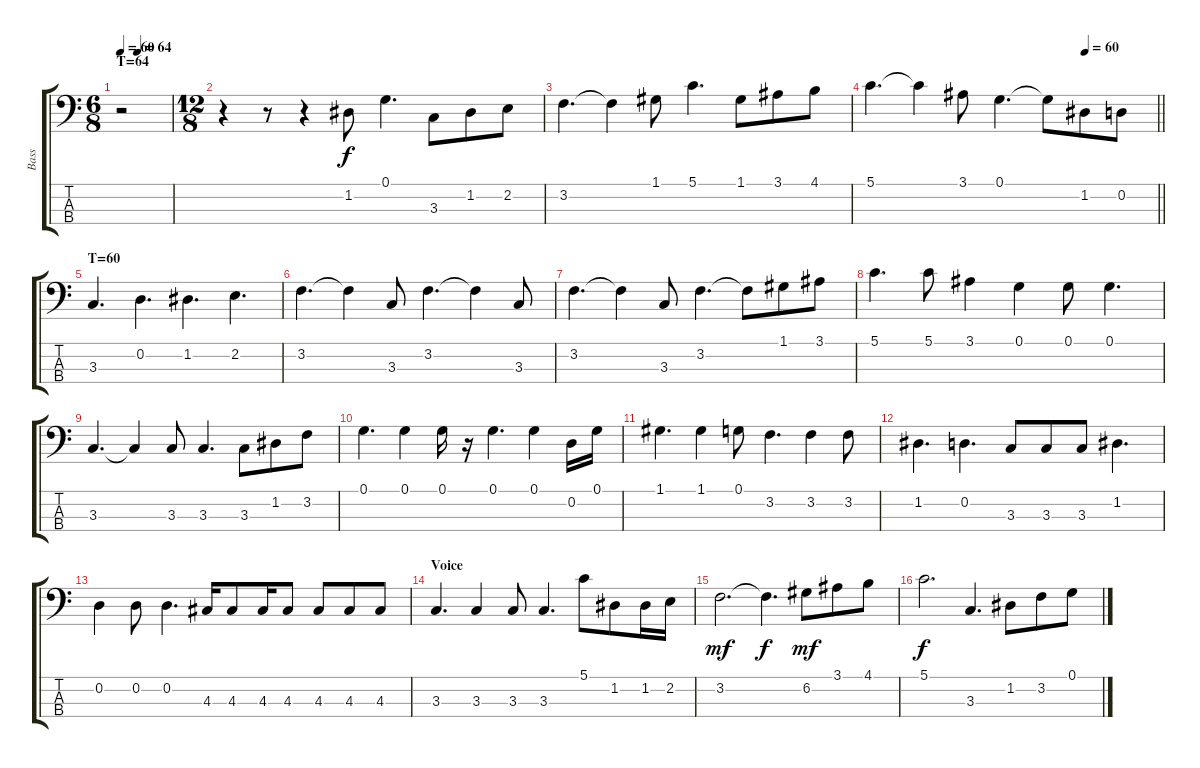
\track ("Bass" "Bass") {instrument electricbassfinger}
\staff {score tabs}
\tuning (G2 D2 A1 E1) {hide}
\ts (6 8)
\section ("" "T=64")
\tempo 60
\tempo (64 0.3333333333333333)
\tempo 60
\clef f4
\ks c
r.2{dy f instrument electricbassfinger} |
\ts (12 8)
r.4 r.8 r.4 1.2.8 0.1.4{d} 3.3.8 1.2.8 2.2.8 |
3.2.4{d} 3.2{t}.4 1.1.8 5.1.4{d} 1.1.8 3.1.8 4.1.8 |
\tempo (60 0.75)
\barLineRight lightlight
5.1.4{d} 5.1{t}.4 3.1.8 0.1.4{d} 0.1{t}.8 1.2.8 0.2.8 |
\section ("" "T=60")
3.3.4{d} 0.2.4{d} 1.2.4{d} 2.2.4{d} |
3.2.4{d} 3.2{t}.4 3.3.8 3.2.4{d} 3.2{t}.4 3.3.8 |
3.2.4{d} 3.2{t}.4 3.3.8 3.2.4{d} 3.2{t}.8 1.1.8 3.1.8 |
5.1.4{d} 5.1.8 3.1.4 0.1.4 0.1.8 0.1.4{d} |
3.3.4{d} 3.3{t}.4 3.3.8 3.3.4{d} 3.3.8 1.2.8 3.2.8 |
0.1.4{d} 0.1.4 0.1.16 r.16 0.1.4{d} 0.1.4 0.2.16 0.1.16 |
1.1.4{d} 1.1.4 0.1.8 3.2.4{d} 3.2.4 3.2.8 |
1.2.4{d} 0.2.4{d} 3.3.8 3.3.8 3.3.8 1.2.4{d} |
0.2.4 0.2.8 0.2.4{d} 4.3.16 4.3.8 4.3.16 4.3.8 4.3.8 4.3.8 4.3.8 |
\section ("" "Voice")
3.3.4{d} 3.3.4 3.3.8 3.3.4{d} 5.1.8 1.2.8 1.2.16 2.2.16 |
3.2.2{d dy mf} 3.2{t}.4{d dy f} 6.2.8{dy mf} 3.1.8 4.1.8 |
5.1.2{d dy f} 3.3.4{d} 1.2.8 3.2.8 0.1.8
